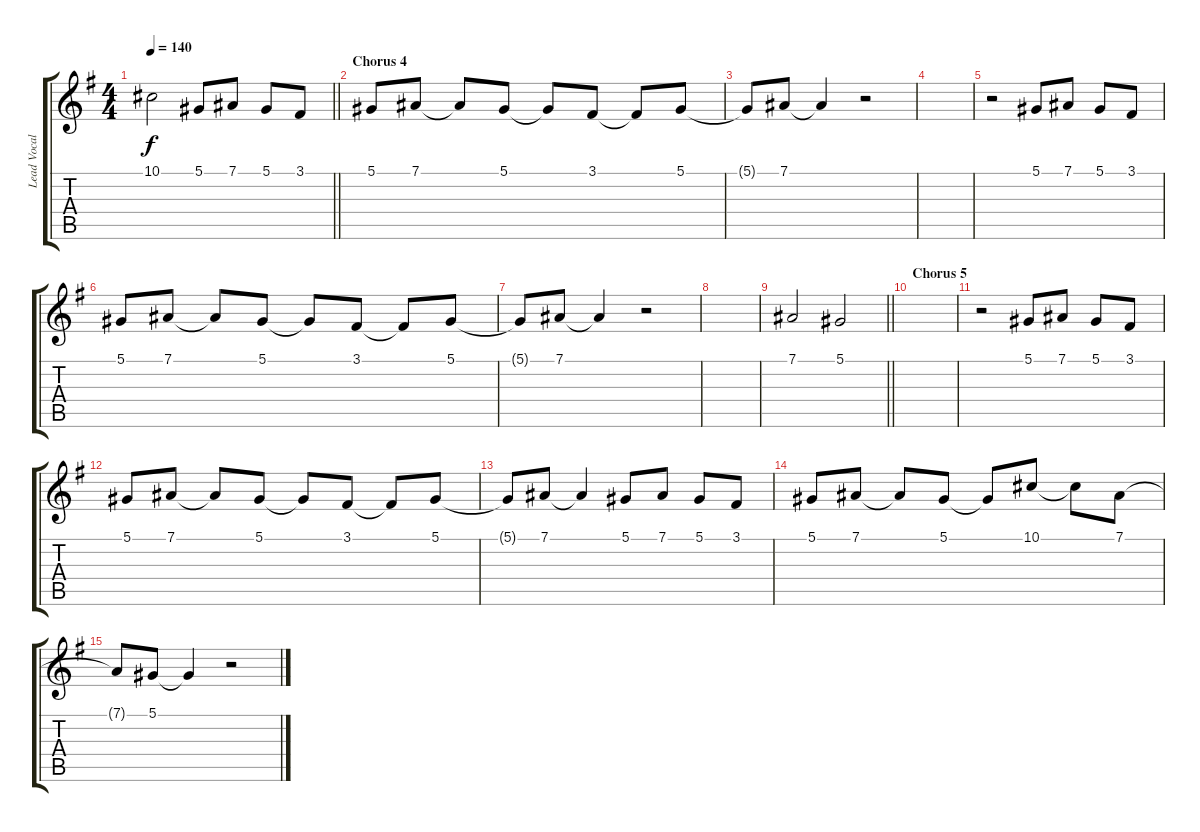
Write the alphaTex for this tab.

\track ("Lead Vocals - Adam Lazzara" "Lead Vocal") {instrument altosax}
\staff {score tabs}
\tuning (Eb4 Bb3 Gb3 Db3 Ab2 Eb2) {hide}
\ts (4 4)
\tempo 140
\clef g2
\barLineRight lightlight
\ks g
10.1{t}.2{dy f} 5.1.8 7.1.8 5.1.8 3.1.8 |
\section ("" "Chorus 4")
5.1.8 7.1.8 7.1{t}.8 5.1.8 5.1{t}.8 3.1.8 3.1{t}.8 5.1.8 |
5.1{t}.8 7.1.8 7.1{t}.4 r.2 |
|
r.2 5.1.8 7.1.8 5.1.8 3.1.8 |
5.1.8 7.1.8 7.1{t}.8 5.1.8 5.1{t}.8 3.1.8 3.1{t}.8 5.1.8 |
5.1{t}.8 7.1.8 7.1{t}.4 r.2 |
|
\barLineRight lightlight
7.1.2 5.1.2 |
\section ("" "Chorus 5")
|
r.2 5.1.8 7.1.8 5.1.8 3.1.8 |
5.1.8 7.1.8 7.1{t}.8 5.1.8 5.1{t}.8 3.1.8 3.1{t}.8 5.1.8 |
5.1{t}.8 7.1.8 7.1{t}.4 5.1.8 7.1.8 5.1.8 3.1.8 |
5.1.8 7.1.8 7.1{t}.8 5.1.8 5.1{t}.8 10.1.8 10.1{t}.8 7.1.8 |
7.1{t}.8 5.1.8 5.1{t}.4 r.2
